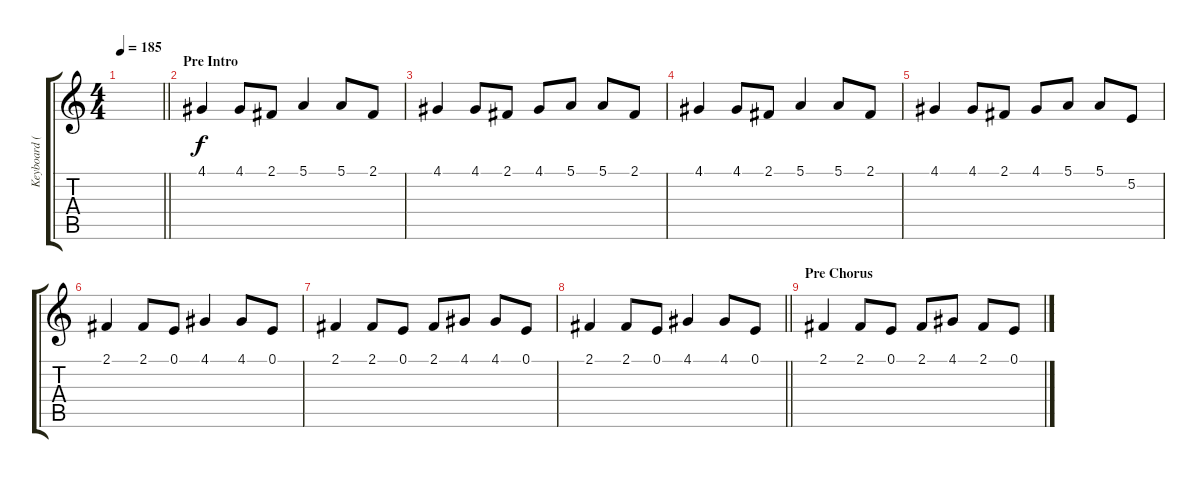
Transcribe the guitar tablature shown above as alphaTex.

\track ("Keyboard (Ovie)" "Keyboard (") {instrument acousticgrandpiano}
\staff {score tabs}
\tuning (E4 B3 G3 D3 A2 E2) {hide}
\ts (4 4)
\tempo 185
\clef g2
\barLineRight lightlight
\ks c
|
\section ("" "Pre Intro")
4.1.4 4.1.8 2.1.8 5.1.4 5.1.8 2.1.8 |
4.1.4 4.1.8 2.1.8 4.1.8 5.1.8 5.1.8 2.1.8 |
4.1.4 4.1.8 2.1.8 5.1.4 5.1.8 2.1.8 |
4.1.4 4.1.8 2.1.8 4.1.8 5.1.8 5.1.8 5.2.8 |
2.1.4 2.1.8 0.1.8 4.1.4 4.1.8 0.1.8 |
2.1.4 2.1.8 0.1.8 2.1.8 4.1.8 4.1.8 0.1.8 |
\barLineRight lightlight
2.1.4 2.1.8 0.1.8 4.1.4 4.1.8 0.1.8 |
\section ("" "Pre Chorus")
2.1.4 2.1.8 0.1.8 2.1.8 4.1.8 2.1.8 0.1.8
